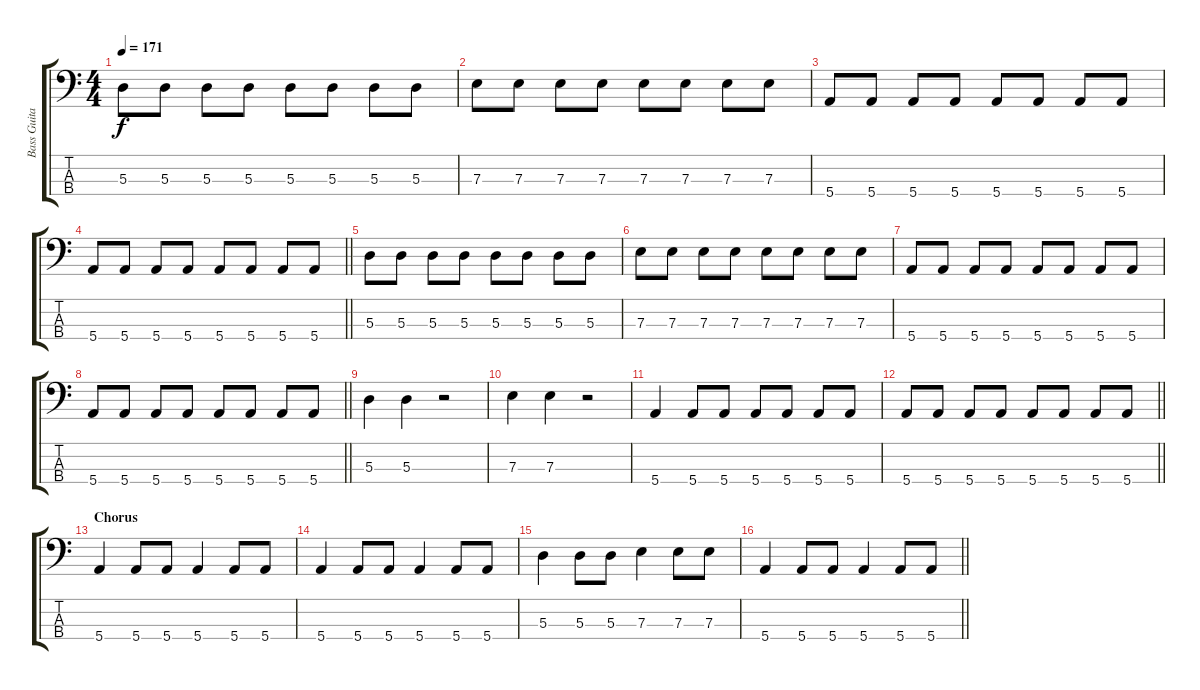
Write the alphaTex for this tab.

\track ("Bass Guitar - EkaRock" "Bass Guita") {instrument electricbasspick}
\staff {score tabs}
\tuning (G2 D2 A1 E1) {hide}
\ts (4 4)
\tempo 171
\clef f4
\ks c
5.3.8{dy f} 5.3.8 5.3.8 5.3.8 5.3.8 5.3.8 5.3.8 5.3.8 |
7.3.8 7.3.8 7.3.8 7.3.8 7.3.8 7.3.8 7.3.8 7.3.8 |
5.4.8 5.4.8 5.4.8 5.4.8 5.4.8 5.4.8 5.4.8 5.4.8 |
\barLineRight lightlight
5.4.8 5.4.8 5.4.8 5.4.8 5.4.8 5.4.8 5.4.8 5.4.8 |
5.3.8 5.3.8 5.3.8 5.3.8 5.3.8 5.3.8 5.3.8 5.3.8 |
7.3.8 7.3.8 7.3.8 7.3.8 7.3.8 7.3.8 7.3.8 7.3.8 |
5.4.8 5.4.8 5.4.8 5.4.8 5.4.8 5.4.8 5.4.8 5.4.8 |
\barLineRight lightlight
5.4.8 5.4.8 5.4.8 5.4.8 5.4.8 5.4.8 5.4.8 5.4.8 |
5.3.4 5.3.4 r.2 |
7.3.4 7.3.4 r.2 |
5.4.4 5.4.8 5.4.8 5.4.8 5.4.8 5.4.8 5.4.8 |
\barLineRight lightlight
5.4.8 5.4.8 5.4.8 5.4.8 5.4.8 5.4.8 5.4.8 5.4.8 |
\section ("" "Chorus")
5.4.4 5.4.8 5.4.8 5.4.4 5.4.8 5.4.8 |
5.4.4 5.4.8 5.4.8 5.4.4 5.4.8 5.4.8 |
5.3.4 5.3.8 5.3.8 7.3.4 7.3.8 7.3.8 |
\barLineRight lightlight
5.4.4 5.4.8 5.4.8 5.4.4 5.4.8 5.4.8
